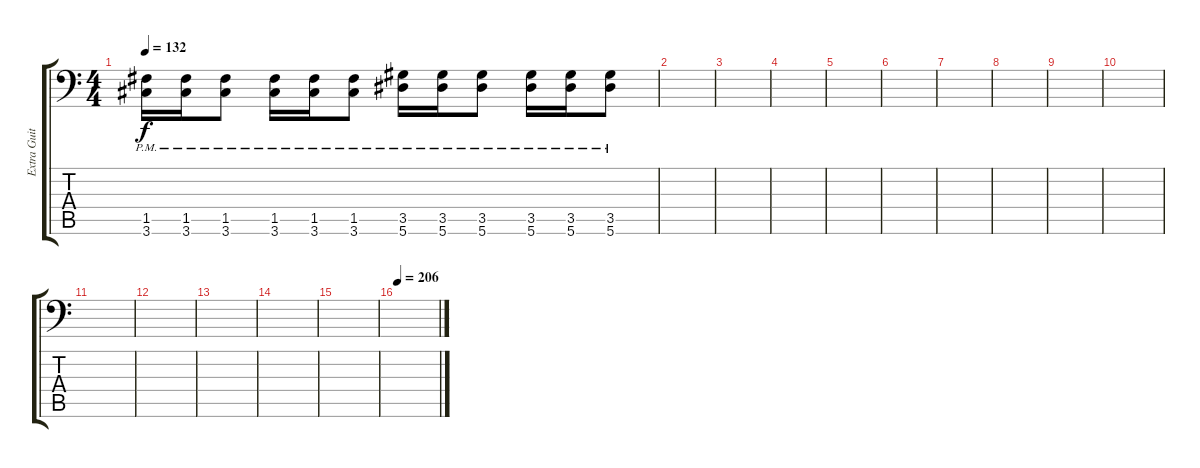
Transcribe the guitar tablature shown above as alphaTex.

\track ("Extra Guitar" "Extra Guit") {instrument distortionguitar}
\staff {score tabs}
\tuning (C4 G3 Eb3 Bb2 F2 Bb1) {hide}
\ts (4 4)
\tempo 132
\clef f4
\ks c
(1.5{pm} 3.6{pm}).16{dy f} (1.5{pm} 3.6{pm}).16 (1.5{pm} 3.6{pm}).8 (1.5{pm} 3.6{pm}).16 (1.5{pm} 3.6{pm}).16 (1.5{pm} 3.6{pm}).8 (3.5{pm} 5.6{pm}).16 (3.5{pm} 5.6{pm}).16 (3.5{pm} 5.6{pm}).8 (3.5{pm} 5.6{pm}).16 (3.5{pm} 5.6{pm}).16 (3.5{pm} 5.6{pm}).8 |
|
|
|
|
|
|
|
|
|
|
|
|
|
|
\tempo 206
